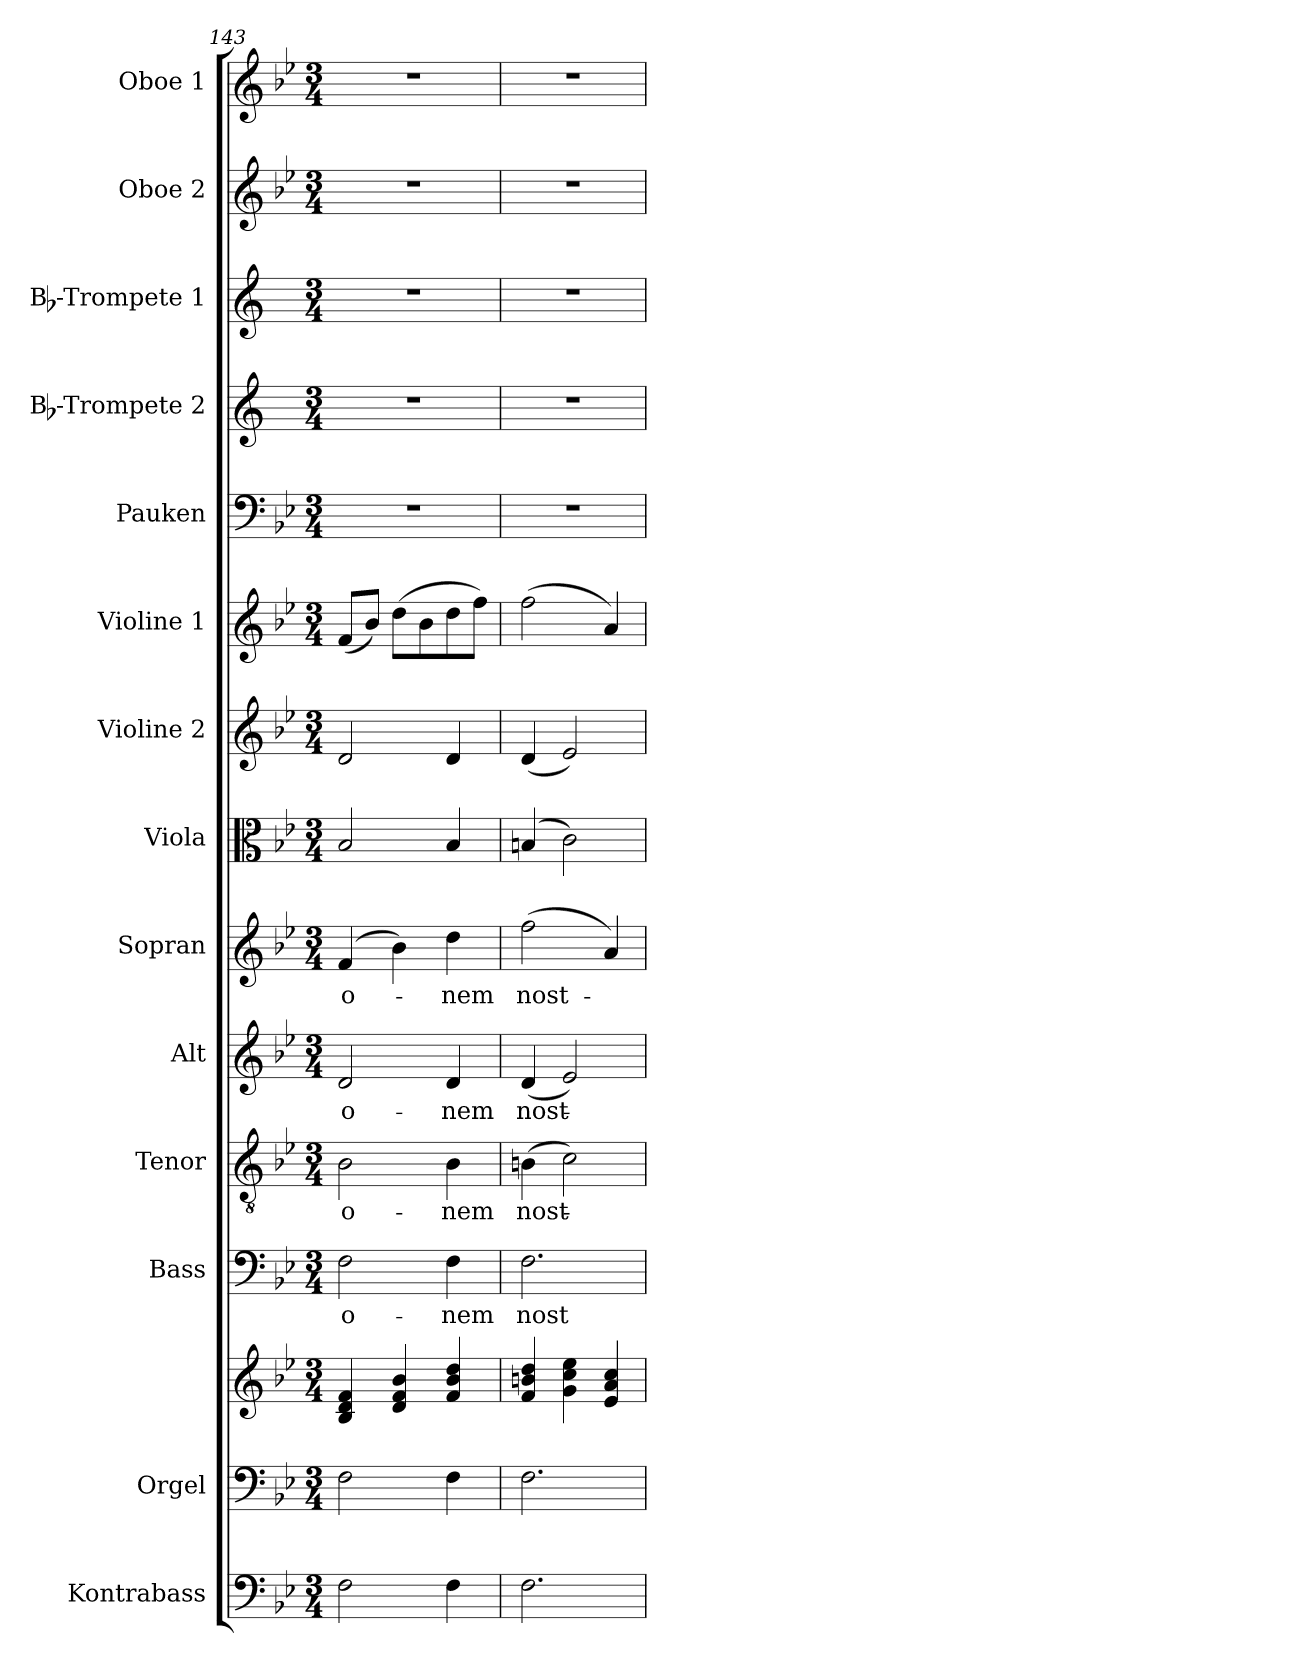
**kern	**kern	**kern	**kern	**text	**kern	**text	**kern	**text	**kern	**text	**kern	**kern	**kern	**kern	**kern	**kern	**kern	**kern
*part14	*part13	*part13	*part12	*part12	*part11	*part11	*part10	*part10	*part9	*part9	*part8	*part7	*part6	*part5	*part4	*part3	*part2	*part1
*staff15	*staff14	*staff13	*staff12	*staff12	*staff11	*staff11	*staff10	*staff10	*staff9	*staff9	*staff8	*staff7	*staff6	*staff5	*staff4	*staff3	*staff2	*staff1
*I"Kontrabass	*I"Orgel	*	*I"Bass	*	*I"Tenor	*	*I"Alt	*	*I"Sopran	*	*I"Viola	*I"Violine 2	*I"Violine 1	*I"Pauken	*I"Bb-Trompete 2	*I"Bb-Trompete 1	*I"Oboe 2	*I"Oboe 1
*I'Kb.	*I'Org.	*	*I'B.	*	*I'T.	*	*I'A.	*	*I'S.	*	*I'Vla.	*I'Vl. 2	*I'Vl. 1	*I'Pk.	*I'Bb Trp. 2	*I'Bb Trp. 1	*I'Ob. 2	*I'Ob. 1
*clefF4	*clefF4	*clefG2	*clefF4	*	*clefGv2	*	*clefG2	*	*clefG2	*	*clefC3	*clefG2	*clefG2	*clefF4	*clefG2	*clefG2	*clefG2	*clefG2
*ITrd7c12	*	*	*	*	*	*	*	*	*	*	*	*	*	*	*ITrd1c2	*ITrd1c2	*	*
*k[b-e-]	*k[b-e-]	*k[b-e-]	*k[b-e-]	*	*k[b-e-]	*	*k[b-e-]	*	*k[b-e-]	*	*k[b-e-]	*k[b-e-]	*k[b-e-]	*k[b-e-]	*k[b-e-]	*k[b-e-]	*k[b-e-]	*k[b-e-]
*B-:	*B-:	*B-:	*B-:	*	*B-:	*	*B-:	*	*B-:	*	*B-:	*B-:	*B-:	*B-:	*B-:	*B-:	*B-:	*B-:
*M3/4	*M3/4	*M3/4	*M3/4	*	*M3/4	*	*M3/4	*	*M3/4	*	*M3/4	*M3/4	*M3/4	*M3/4	*M3/4	*M3/4	*M3/4	*M3/4
=143	=143	=143	=143	=143	=143	=143	=143	=143	=143	=143	=143	=143	=143	=143	=143	=143	=143	=143
!	!	!	!	!LO:LY:b	!	!LO:LY:b	!	!LO:LY:b	!	!LO:LY:b	!	!	!	!	!	!	!	!
2FF\	2F\	4B-/ 4d/ 4f/	2F\	-o-	2B-\	-o-	2d/	-o-	(4f/	-o-	2B-/	2d/	(<8f/L	2.r	2.r	2.r	2.r	2.r
.	.	.	.	.	.	.	.	.	.	.	.	.	8b-/J)	.	.	.	.	.
.	.	4d/ 4f/ 4b-/	.	.	.	.	.	.	4b-\)	.	.	.	(>8dd\L	.	.	.	.	.
.	.	.	.	.	.	.	.	.	.	.	.	.	8b-\	.	.	.	.	.
!	!	!	!	!LO:LY:b	!	!LO:LY:b	!	!LO:LY:b	!	!LO:LY:b	!	!	!	!	!	!	!	!
4FF\	4F\	4f/ 4b-/ 4dd/	4F\	-nem	4B-\	-nem	4d/	-nem	4dd\	-nem	4B-/	4d/	8dd\	.	.	.	.	.
.	.	.	.	.	.	.	.	.	.	.	.	.	8ff\J)	.	.	.	.	.
=144	=144	=144	=144	=144	=144	=144	=144	=144	=144	=144	=144	=144	=144	=144	=144	=144	=144	=144
!	!	!	!	!LO:LY:b	!	!LO:LY:b	!	!LO:LY:b	!	!LO:LY:b	!	!	!	!	!	!	!	!
2.FF\	2.F\	4f/ 4bn/ 4dd/	2.F\	nost-	(>4Bn\	nost-	(<4d/	nost-	(>2ff\	nost-	(4Bn/	(<4d/	(>2ff\	2.r	2.r	2.r	2.r	2.r
.	.	4g\ 4cc\ 4ee-\	.	.	2c\)	.	2e-/)	.	.	.	2c\)	2e-/)	.	.	.	.	.	.
.	.	4e-/ 4a/ 4cc/	.	.	.	.	.	.	4a/)	.	.	.	4a/)	.	.	.	.	.
=	=	=	=	=	=	=	=	=	=	=	=	=	=	=	=	=	=	=
*-	*-	*-	*-	*-	*-	*-	*-	*-	*-	*-	*-	*-	*-	*-	*-	*-	*-	*-
